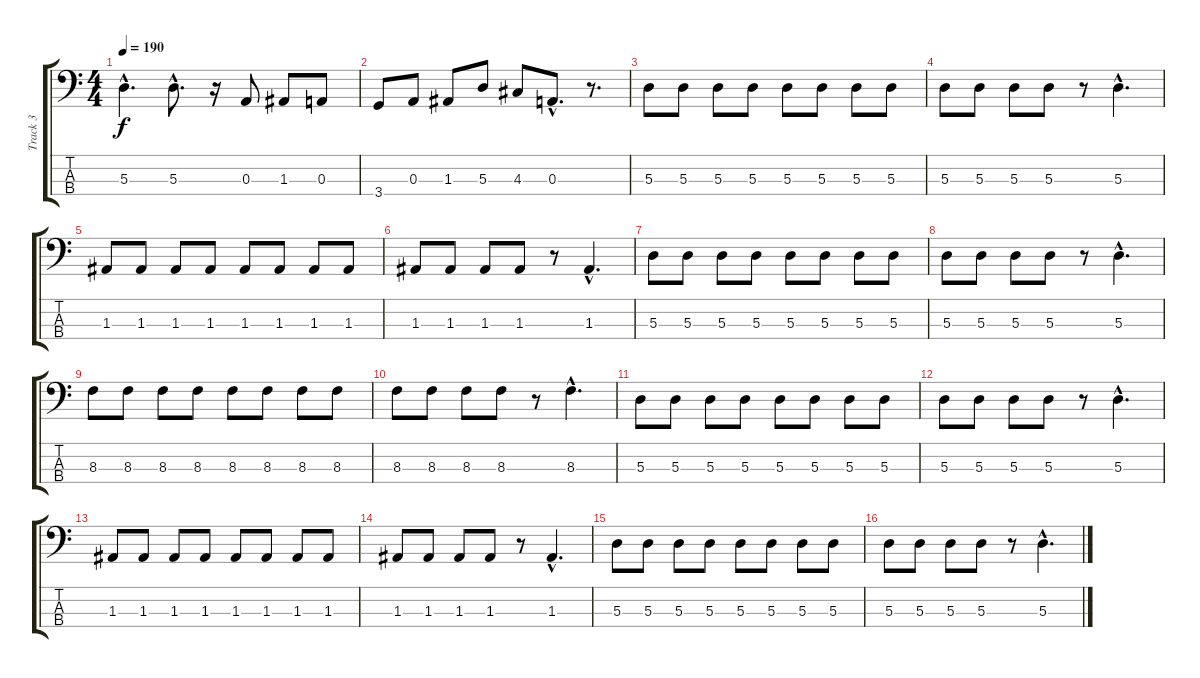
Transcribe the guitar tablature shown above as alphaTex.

\track ("Track 3" "Track 3") {instrument electricbassfinger}
\staff {score tabs}
\tuning (G2 D2 A1 E1) {hide}
\ts (4 4)
\tempo 190
\clef f4
\ks c
5.3{hac}.4{d dy f} 5.3{hac}.8{d} r.16 0.3.8 1.3.8 0.3.8 |
3.4.8 0.3.8 1.3.8 5.3.8 4.3.8 0.3{hac}.8{d} r.8{d} |
5.3.8 5.3.8 5.3.8 5.3.8 5.3.8 5.3.8 5.3.8 5.3.8 |
5.3.8 5.3.8 5.3.8 5.3.8 r.8 5.3{hac}.4{d} |
1.3.8 1.3.8 1.3.8 1.3.8 1.3.8 1.3.8 1.3.8 1.3.8 |
1.3.8 1.3.8 1.3.8 1.3.8 r.8 1.3{hac}.4{d} |
5.3.8 5.3.8 5.3.8 5.3.8 5.3.8 5.3.8 5.3.8 5.3.8 |
5.3.8 5.3.8 5.3.8 5.3.8 r.8 5.3{hac}.4{d} |
8.3.8 8.3.8 8.3.8 8.3.8 8.3.8 8.3.8 8.3.8 8.3.8 |
8.3.8 8.3.8 8.3.8 8.3.8 r.8 8.3{hac}.4{d} |
5.3.8 5.3.8 5.3.8 5.3.8 5.3.8 5.3.8 5.3.8 5.3.8 |
5.3.8 5.3.8 5.3.8 5.3.8 r.8 5.3{hac}.4{d} |
1.3.8 1.3.8 1.3.8 1.3.8 1.3.8 1.3.8 1.3.8 1.3.8 |
1.3.8 1.3.8 1.3.8 1.3.8 r.8 1.3{hac}.4{d} |
5.3.8 5.3.8 5.3.8 5.3.8 5.3.8 5.3.8 5.3.8 5.3.8 |
5.3.8 5.3.8 5.3.8 5.3.8 r.8 5.3{hac}.4{d}
